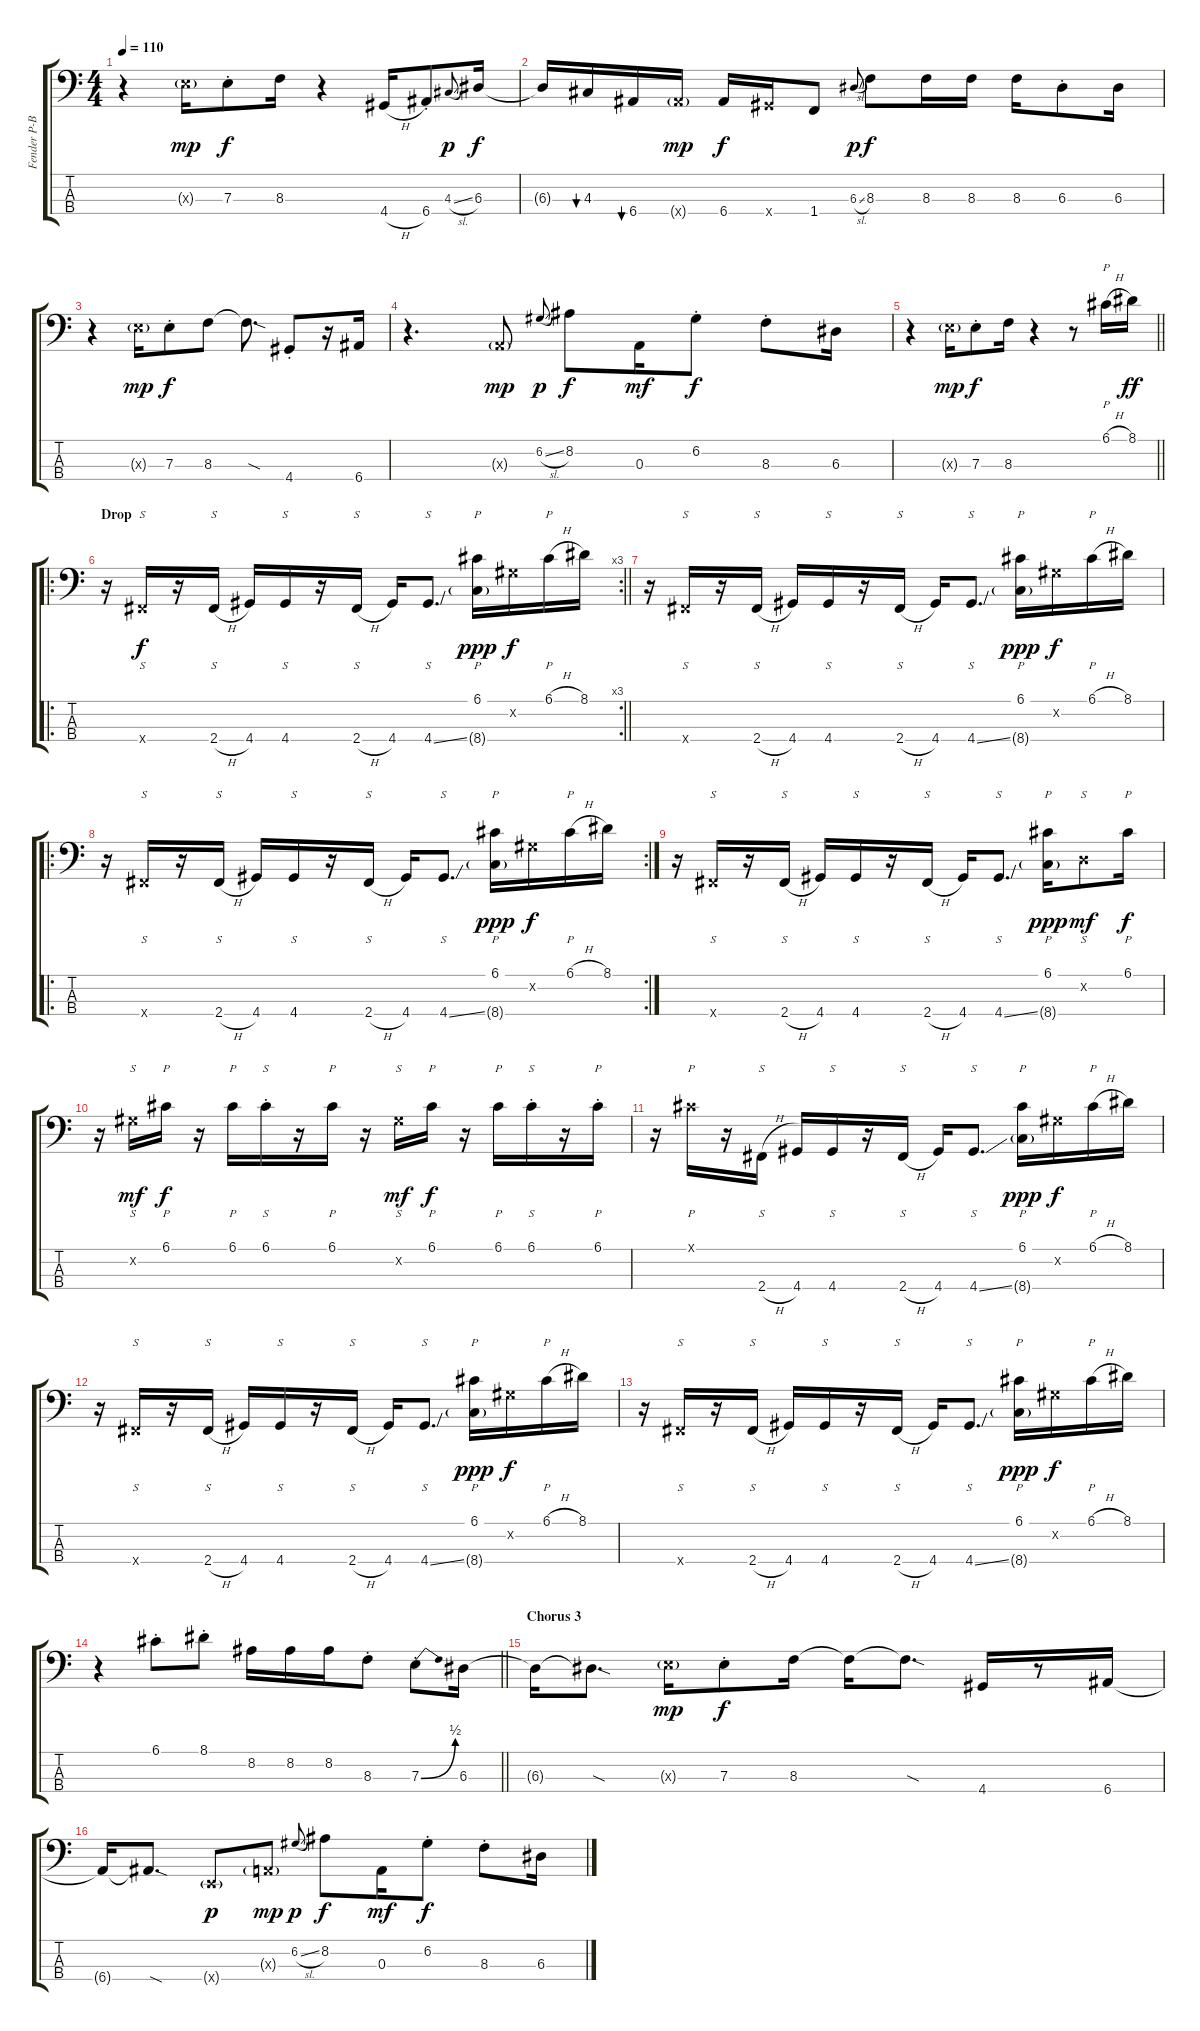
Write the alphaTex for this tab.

\track ("Fender P-Bass (Stuart Zender)" "Fender P-B") {instrument electricbassfinger}
\staff {score tabs}
\tuning (G2 D2 A1 E1) {hide}
\ts (4 4)
\tempo 110
\clef f4
\ks c
r.4{dy f} 7.3{g x}.16{dy mp} 7.3{st}.8{dy f} 8.3.16 r.4 4.4{h}.16 6.4{st}.8 4.3{sl}.8{gr onbeat dy p} 6.3.16{dy f} |
6.3{t}.16 4.3.16{bu 30} 6.4.16{bu 30} 6.4{g x}.16{dy mp} 6.4.16{dy f} 4.4{x}.16 1.4.8 6.3{sl}.8{gr onbeat dy p} 8.3.8{dy f} 8.3.16 8.3.16 8.3.16 6.3{st}.8 6.3.16 |
r.4 7.3{g x}.16{dy mp} 7.3{st}.8{dy f} 8.3.8 8.3{sod t}.8{d} 4.4{st}.8 r.16 6.4.16 |
r.4{d} 0.3{g x}.8{dy mp} 6.2{sl}.8{gr onbeat dy p} 8.2.8{dy f} 0.3.16{dy mf} 6.2{st}.8{dy f} 8.3{st}.8 6.3.16 |
\barLineRight lightlight
r.4 7.3{g x}.16{dy mp} 7.3{st}.8{dy f} 8.3.16 r.4 r.8 6.1{h}.16{p instrument slapbass1} 8.1.16{dy ff} |
\ro
\rc 3
\section ("" "Drop")
\barLineRight lightlight
r.16 2.4{x}.16{s dy f} r.16 2.4{h}.16{s} 4.4.16 4.4.16{s} r.16 2.4{h}.16{s} 4.4.16 4.4{ss}.8{s d} (6.1 8.4{g}).16{p dy ppp} 6.2{x}.16{dy f} 6.1{h}.16{p} 8.1.16 |
r.16 2.4{x}.16{s} r.16 2.4{h}.16{s} 4.4.16 4.4.16{s} r.16 2.4{h}.16{s} 4.4.16 4.4{ss}.8{s d} (6.1 8.4{g}).16{p dy ppp} 6.2{x}.16{dy f} 6.1{h}.16{p} 8.1.16 |
\ro
\rc 2
r.16 2.4{x}.16{s} r.16 2.4{h}.16{s} 4.4.16 4.4.16{s} r.16 2.4{h}.16{s} 4.4.16 4.4{ss}.8{s d} (6.1 8.4{g}).16{p dy ppp} 6.2{x}.16{dy f} 6.1{h}.16{p} 8.1.16 |
r.16 2.4{x}.16{s} r.16 2.4{h}.16{s} 4.4.16 4.4.16{s} r.16 2.4{h}.16{s} 4.4.16 4.4{ss}.8{s d} (6.1 8.4{g}).16{p dy ppp} 0.2{x}.8{s dy mf} 6.1.16{p dy f} |
r.16 6.2{x}.16{s dy mf} 6.1.16{p dy f} r.16 6.1.16{p} 6.1{st}.16{s} r.16 6.1.16{p} r.16 6.2{x}.16{s dy mf} 6.1.16{p dy f} r.16 6.1.16{p} 6.1{st}.16{s} r.16 6.1{st}.16{p} |
r.16 6.1{x}.16{p} r.16 2.4{h}.16{s} 4.4.16 4.4.16{s} r.16 2.4{h}.16{s} 4.4.16 4.4{ss}.8{s d} (6.1 8.4{g}).16{p dy ppp} 6.2{x}.16{dy f} 6.1{h}.16{p} 8.1.16 |
r.16 2.4{x}.16{s} r.16 2.4{h}.16{s} 4.4.16 4.4.16{s} r.16 2.4{h}.16{s} 4.4.16 4.4{ss}.8{s d} (6.1 8.4{g}).16{p dy ppp} 6.2{x}.16{dy f} 6.1{h}.16{p} 8.1.16 |
r.16 2.4{x}.16{s} r.16 2.4{h}.16{s} 4.4.16 4.4.16{s} r.16 2.4{h}.16{s} 4.4.16 4.4{ss}.8{s d} (6.1 8.4{g}).16{p dy ppp} 6.2{x}.16{dy f} 6.1{h}.16{p} 8.1.16 |
\barLineRight lightlight
r.4{instrument electricbassfinger} 6.1{st}.8 8.1{st}.8 8.2.16 8.2.16 8.2.16 8.3{st}.8 7.3{be (bend 0 0 60 2) st}.8 6.3.16 |
\section ("" "Chorus 3")
6.3{t}.16 6.3{sod t}.8{d} 7.3{g x}.16{dy mp} 7.3{st}.8{dy f} 8.3.16 8.3{t}.16 8.3{sod t}.8{d} 4.4.16 r.8 6.4.16 |
6.4{t}.16 6.4{sod t}.8{d} 0.4{g x}.8{dy p} 0.3{g x}.8{dy mp} 6.2{sl}.8{gr onbeat dy p} 8.2.8{dy f} 0.3.16{dy mf} 6.2{st}.8{dy f} 8.3{st}.8 6.3.16
